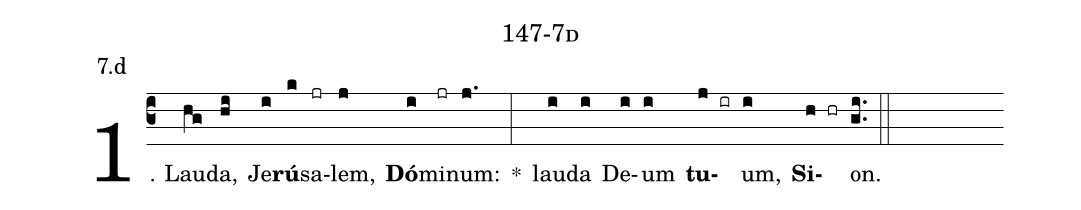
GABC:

name: 147-7d;
annotation: 7.d;
%%
(c3)1. Lau(hg)da,(hi) Je(i)<b>rú</b>(k)sa(jr)lem,(j) <b>Dó</b>(i)mi(jr)num:(j.) *(:) lau(i)da(i) De(i)um(i) <b>tu</b>(j ir)um,(i) <b>Si</b>(h hr)on.(gi..) (::)
